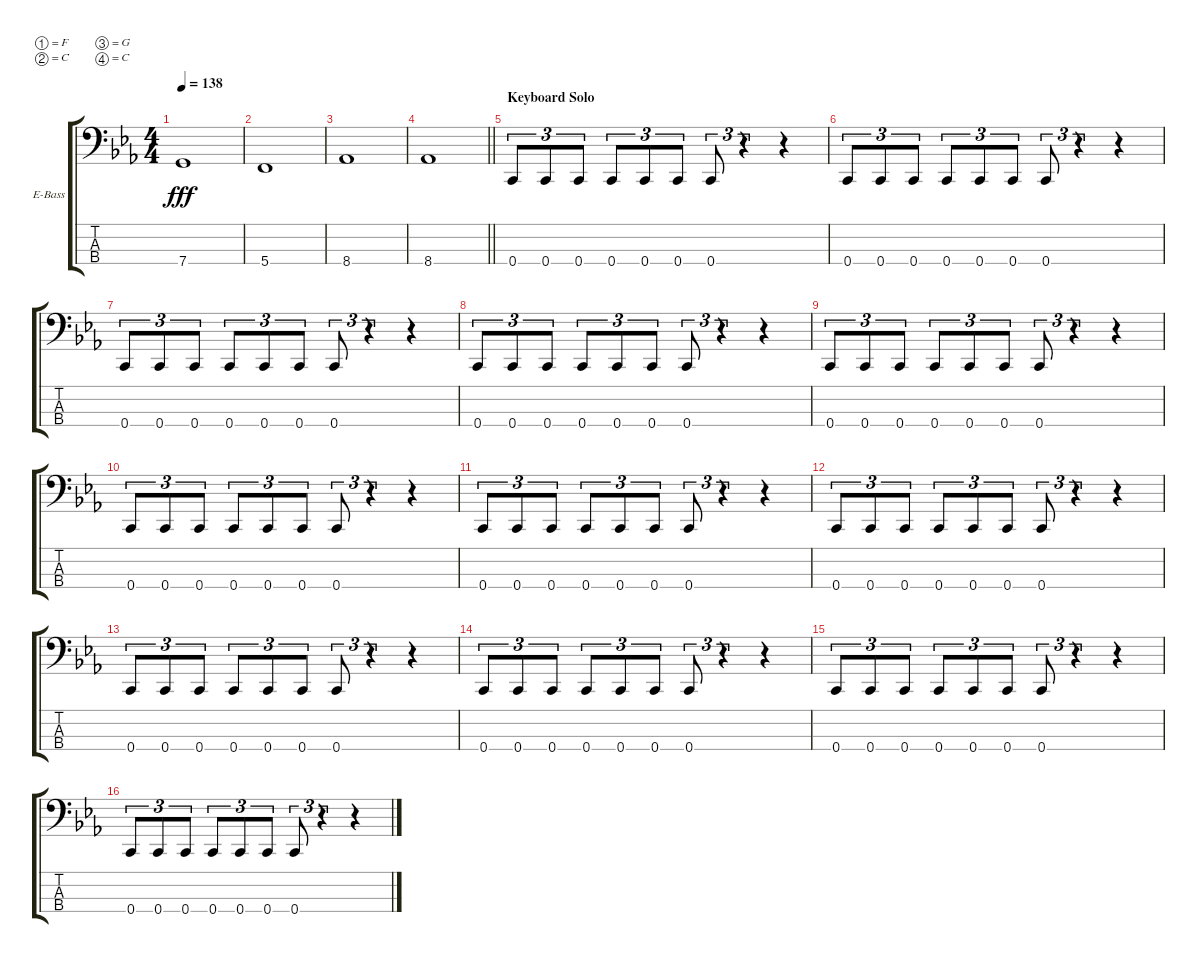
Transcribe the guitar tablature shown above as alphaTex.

\bracketExtendMode groupsimilarinstruments
\firstSystemTrackNameOrientation horizontal
\otherSystemsTrackNameOrientation horizontal
\track ("Bass" "E-Bass") {instrument electricbassfinger}
\staff {score tabs}
\tuning (F2 C2 G1 C1)
\ts (4 4)
\tempo 138
\clef f4
\ks eb
7.4.1{dy fff} |
5.4.1 |
8.4.1 |
\barLineRight lightlight
8.4.1 |
\section ("" "Keyboard Solo")
0.4.8{tu (3 2)} 0.4.8{tu (3 2)} 0.4.8{tu (3 2)} 0.4.8{tu (3 2)} 0.4.8{tu (3 2)} 0.4.8{tu (3 2)} 0.4.8{tu (3 2)} r.4{tu (3 2)} r.4 |
0.4.8{tu (3 2)} 0.4.8{tu (3 2)} 0.4.8{tu (3 2)} 0.4.8{tu (3 2)} 0.4.8{tu (3 2)} 0.4.8{tu (3 2)} 0.4.8{tu (3 2)} r.4{tu (3 2)} r.4 |
0.4.8{tu (3 2)} 0.4.8{tu (3 2)} 0.4.8{tu (3 2)} 0.4.8{tu (3 2)} 0.4.8{tu (3 2)} 0.4.8{tu (3 2)} 0.4.8{tu (3 2)} r.4{tu (3 2)} r.4 |
0.4.8{tu (3 2)} 0.4.8{tu (3 2)} 0.4.8{tu (3 2)} 0.4.8{tu (3 2)} 0.4.8{tu (3 2)} 0.4.8{tu (3 2)} 0.4.8{tu (3 2)} r.4{tu (3 2)} r.4 |
0.4.8{tu (3 2)} 0.4.8{tu (3 2)} 0.4.8{tu (3 2)} 0.4.8{tu (3 2)} 0.4.8{tu (3 2)} 0.4.8{tu (3 2)} 0.4.8{tu (3 2)} r.4{tu (3 2)} r.4 |
0.4.8{tu (3 2)} 0.4.8{tu (3 2)} 0.4.8{tu (3 2)} 0.4.8{tu (3 2)} 0.4.8{tu (3 2)} 0.4.8{tu (3 2)} 0.4.8{tu (3 2)} r.4{tu (3 2)} r.4 |
0.4.8{tu (3 2)} 0.4.8{tu (3 2)} 0.4.8{tu (3 2)} 0.4.8{tu (3 2)} 0.4.8{tu (3 2)} 0.4.8{tu (3 2)} 0.4.8{tu (3 2)} r.4{tu (3 2)} r.4 |
0.4.8{tu (3 2)} 0.4.8{tu (3 2)} 0.4.8{tu (3 2)} 0.4.8{tu (3 2)} 0.4.8{tu (3 2)} 0.4.8{tu (3 2)} 0.4.8{tu (3 2)} r.4{tu (3 2)} r.4 |
0.4.8{tu (3 2)} 0.4.8{tu (3 2)} 0.4.8{tu (3 2)} 0.4.8{tu (3 2)} 0.4.8{tu (3 2)} 0.4.8{tu (3 2)} 0.4.8{tu (3 2)} r.4{tu (3 2)} r.4 |
0.4.8{tu (3 2)} 0.4.8{tu (3 2)} 0.4.8{tu (3 2)} 0.4.8{tu (3 2)} 0.4.8{tu (3 2)} 0.4.8{tu (3 2)} 0.4.8{tu (3 2)} r.4{tu (3 2)} r.4 |
0.4.8{tu (3 2)} 0.4.8{tu (3 2)} 0.4.8{tu (3 2)} 0.4.8{tu (3 2)} 0.4.8{tu (3 2)} 0.4.8{tu (3 2)} 0.4.8{tu (3 2)} r.4{tu (3 2)} r.4 |
0.4.8{tu (3 2)} 0.4.8{tu (3 2)} 0.4.8{tu (3 2)} 0.4.8{tu (3 2)} 0.4.8{tu (3 2)} 0.4.8{tu (3 2)} 0.4.8{tu (3 2)} r.4{tu (3 2)} r.4
